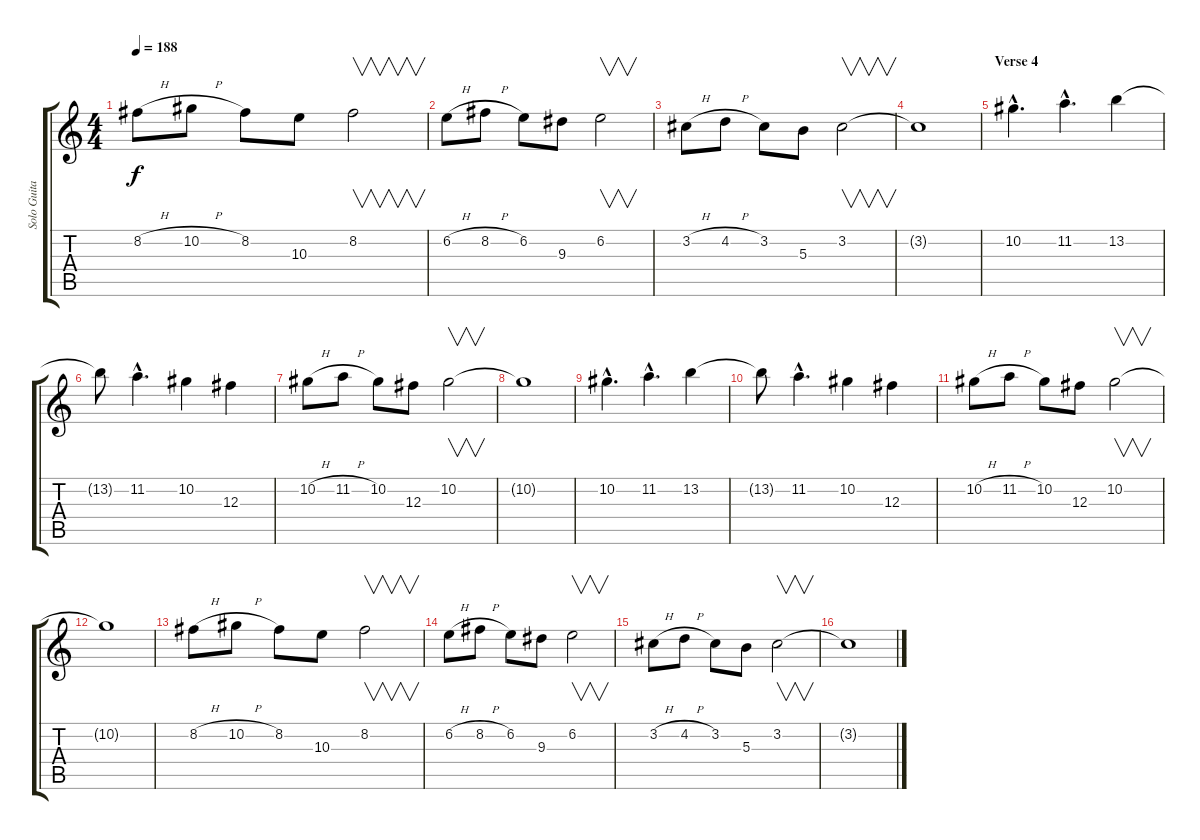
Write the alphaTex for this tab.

\track ("Solo Guitar" "Solo Guita") {instrument distortionguitar}
\staff {score tabs}
\tuning (Eb4 Bb3 Gb3 Db3 Ab2 Eb2) {hide}
\ts (4 4)
\tempo 188
\clef g2
\ks c
8.2{h}.8{dy f} 10.2{h}.8 8.2.8 10.3.8 8.2.2{v} |
6.2{h}.8 8.2{h}.8 6.2.8 9.3.8 6.2.2{v} |
3.2{h}.8 4.2{h}.8 3.2.8 5.3.8 3.2.2{v} |
3.2{t}.1 |
\section ("" "Verse 4")
10.2{hac}.4{d} 11.2{hac}.4{d} 13.2.4 |
13.2{t}.8 11.2{hac}.4{d} 10.2.4 12.3.4 |
10.2{h}.8 11.2{h}.8 10.2.8 12.3.8 10.2.2{v} |
10.2{t}.1 |
10.2{hac}.4{d} 11.2{hac}.4{d} 13.2.4 |
13.2{t}.8 11.2{hac}.4{d} 10.2.4 12.3.4 |
10.2{h}.8 11.2{h}.8 10.2.8 12.3.8 10.2.2{v} |
10.2{t}.1 |
8.2{h}.8 10.2{h}.8 8.2.8 10.3.8 8.2.2{v} |
6.2{h}.8 8.2{h}.8 6.2.8 9.3.8 6.2.2{v} |
3.2{h}.8 4.2{h}.8 3.2.8 5.3.8 3.2.2{v} |
3.2{t}.1
